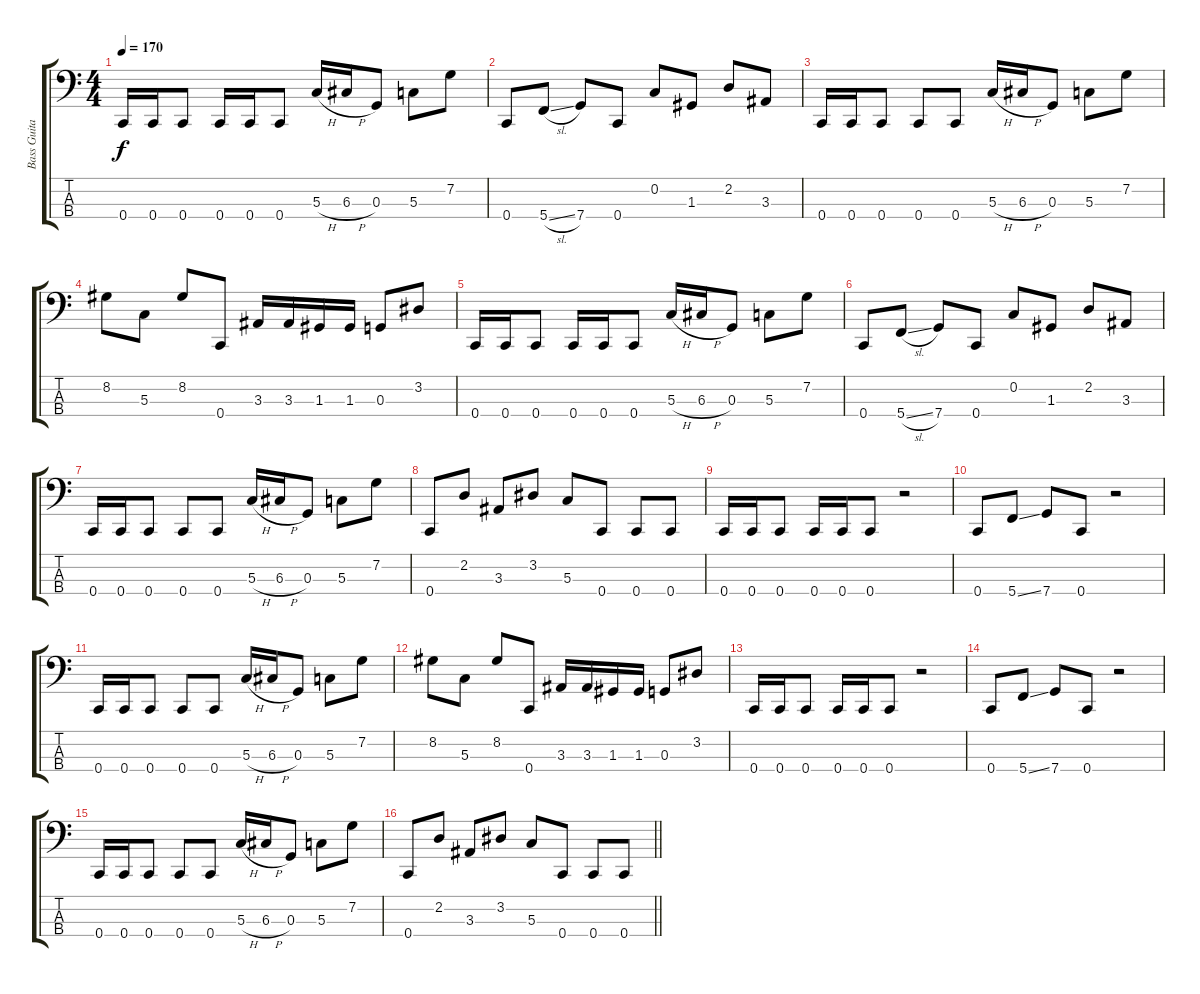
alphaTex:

\track ("Bass Guitar" "Bass Guita") {instrument electricbasspick}
\staff {score tabs}
\tuning (F2 C2 G1 C1) {hide}
\ts (4 4)
\tempo 170
\clef f4
\ks c
0.4.16{dy f} 0.4.16 0.4.8 0.4.16 0.4.16 0.4.8 5.3{h}.16 6.3{h}.16 0.3.8 5.3.8 7.2.8 |
0.4.8 5.4{sl}.8 7.4.8 0.4.8 0.2.8 1.3.8 2.2.8 3.3.8 |
0.4.16 0.4.16 0.4.8 0.4.8 0.4.8 5.3{h}.16 6.3{h}.16 0.3.8 5.3.8 7.2.8 |
8.2.8 5.3.8 8.2.8 0.4.8 3.3.16 3.3.16 1.3.16 1.3.16 0.3.8 3.2.8 |
0.4.16 0.4.16 0.4.8 0.4.16 0.4.16 0.4.8 5.3{h}.16 6.3{h}.16 0.3.8 5.3.8 7.2.8 |
0.4.8 5.4{sl}.8 7.4.8 0.4.8 0.2.8 1.3.8 2.2.8 3.3.8 |
0.4.16 0.4.16 0.4.8 0.4.8 0.4.8 5.3{h}.16 6.3{h}.16 0.3.8 5.3.8 7.2.8 |
0.4.8 2.2.8 3.3.8 3.2.8 5.3.8 0.4.8 0.4.8 0.4.8 |
0.4.16 0.4.16 0.4.8 0.4.16 0.4.16 0.4.8 r.2 |
0.4.8 5.4{ss}.8 7.4.8 0.4.8 r.2 |
0.4.16 0.4.16 0.4.8 0.4.8 0.4.8 5.3{h}.16 6.3{h}.16 0.3.8 5.3.8 7.2.8 |
8.2.8 5.3.8 8.2.8 0.4.8 3.3.16 3.3.16 1.3.16 1.3.16 0.3.8 3.2.8 |
0.4.16 0.4.16 0.4.8 0.4.16 0.4.16 0.4.8 r.2 |
0.4.8 5.4{ss}.8 7.4.8 0.4.8 r.2 |
0.4.16 0.4.16 0.4.8 0.4.8 0.4.8 5.3{h}.16 6.3{h}.16 0.3.8 5.3.8 7.2.8 |
\barLineRight lightlight
0.4.8 2.2.8 3.3.8 3.2.8 5.3.8 0.4.8 0.4.8 0.4.8
